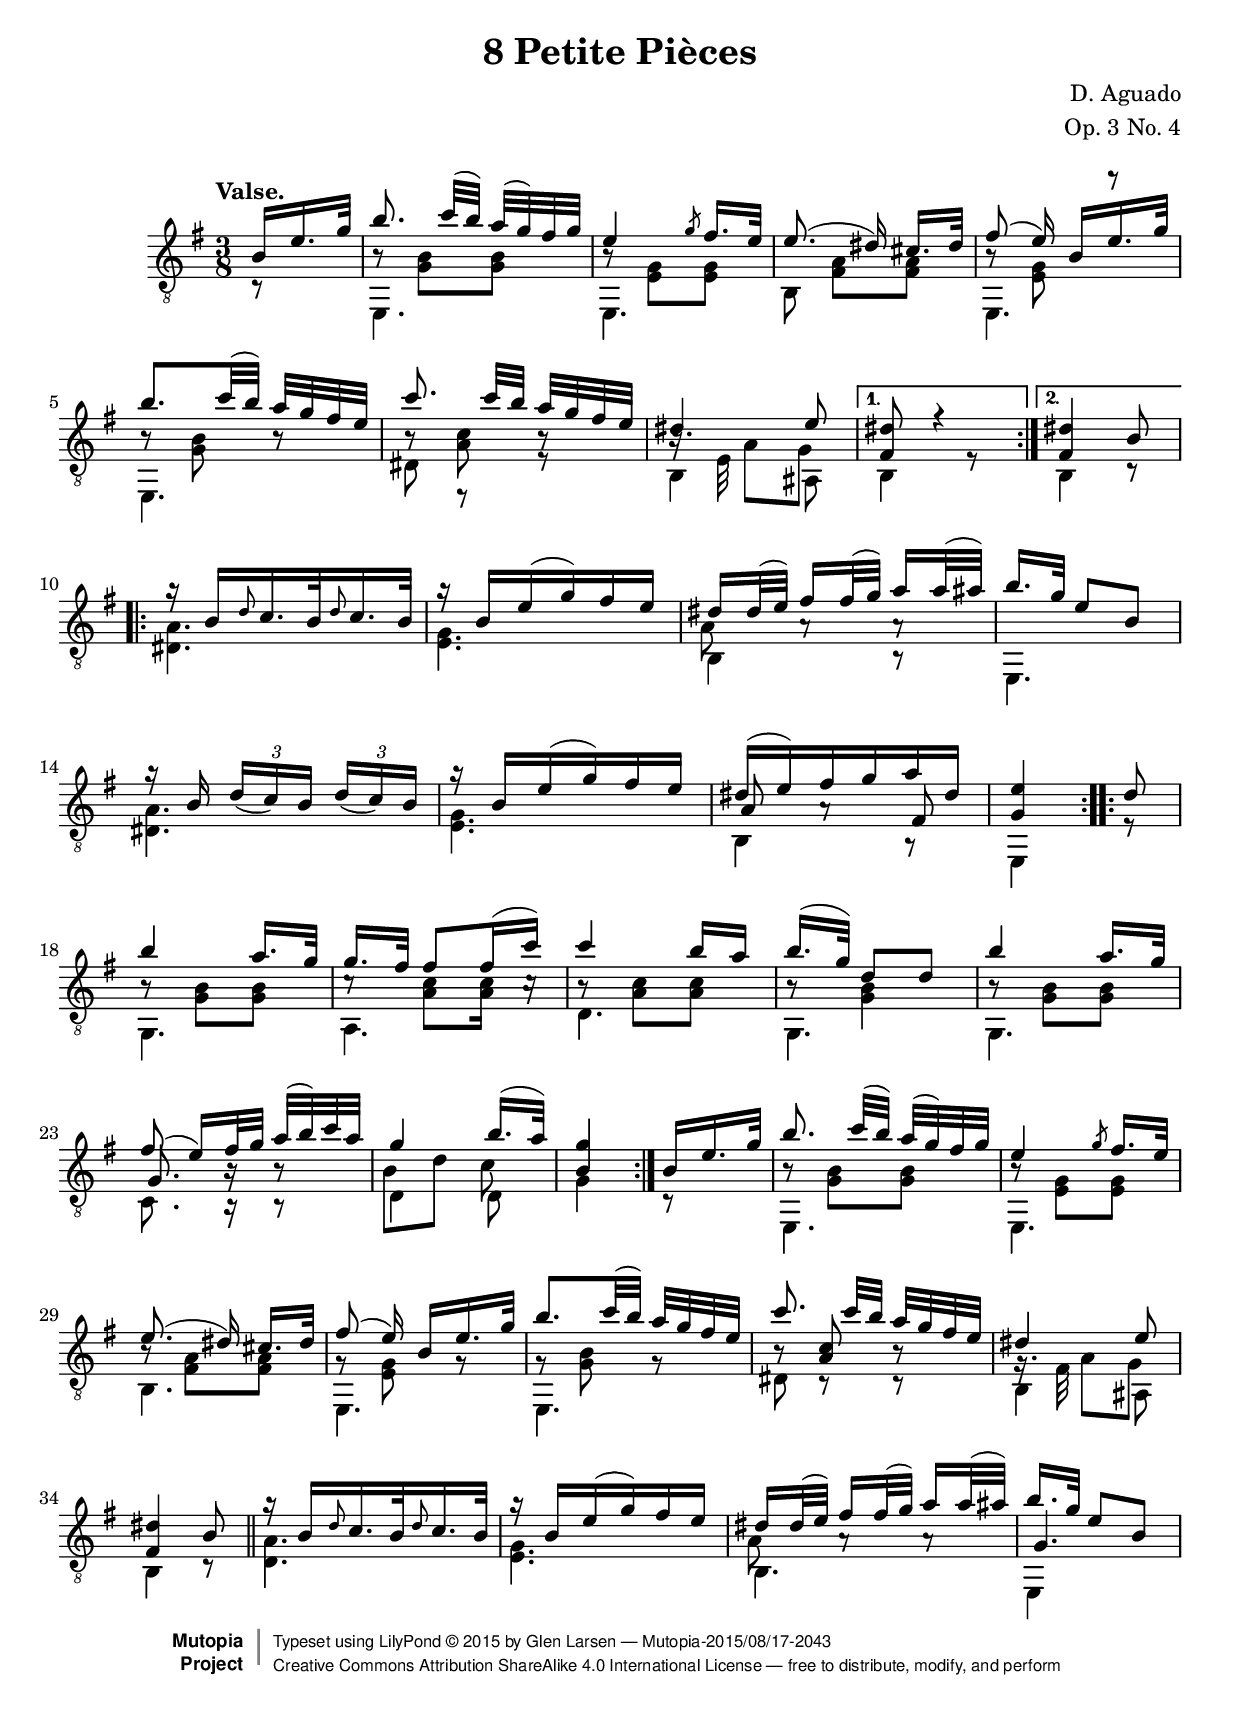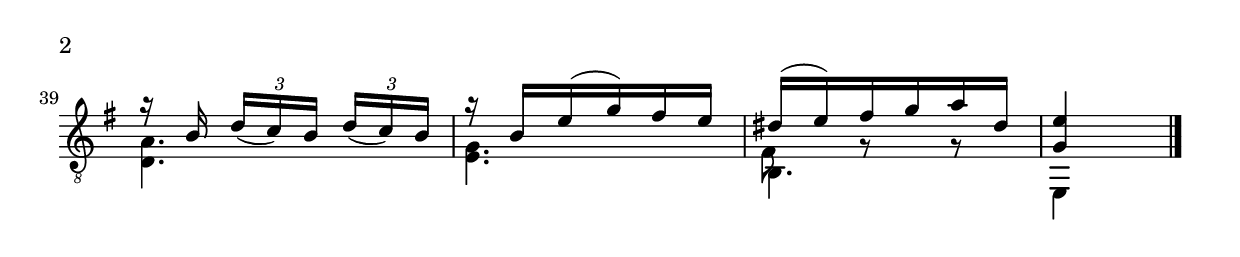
\version "2.18.2"

\header {
  title = "8 Petite Pièces"
  composer = "D. Aguado"
  opus = "Op. 3 No. 4"
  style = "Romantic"
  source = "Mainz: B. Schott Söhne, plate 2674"
  % Statens musikbibliotek - The Music Library of Sweden
  % Boije 003 - http://urn.kb.se/resolve?urn=urn:nbn:se:statensmusikverk-4032
  date = "1830"
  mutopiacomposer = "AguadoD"
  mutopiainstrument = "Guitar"
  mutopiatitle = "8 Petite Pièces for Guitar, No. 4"
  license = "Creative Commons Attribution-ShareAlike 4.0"
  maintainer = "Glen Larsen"
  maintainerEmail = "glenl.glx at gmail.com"

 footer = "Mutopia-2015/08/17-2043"
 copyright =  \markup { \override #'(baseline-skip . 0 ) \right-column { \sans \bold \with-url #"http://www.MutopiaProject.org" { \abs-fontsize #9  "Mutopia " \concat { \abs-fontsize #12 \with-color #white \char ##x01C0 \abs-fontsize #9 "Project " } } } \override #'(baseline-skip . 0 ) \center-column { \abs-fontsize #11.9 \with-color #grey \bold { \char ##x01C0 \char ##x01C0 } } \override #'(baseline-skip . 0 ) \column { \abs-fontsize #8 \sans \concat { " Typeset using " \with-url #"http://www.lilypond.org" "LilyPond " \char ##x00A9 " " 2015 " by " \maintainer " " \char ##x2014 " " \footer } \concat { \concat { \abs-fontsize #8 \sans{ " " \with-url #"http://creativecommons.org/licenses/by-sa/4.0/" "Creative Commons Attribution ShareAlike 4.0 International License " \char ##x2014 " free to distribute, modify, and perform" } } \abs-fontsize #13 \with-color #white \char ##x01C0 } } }
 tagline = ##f
}

\paper {
  % add space between composer/opus markup and first staff
  markup-system-spacing #'padding = #3
  % add a little space between composer and opus
  markup-markup-spacing #'padding = #1.2
  top-margin = #8
  bottom-margin = #10
}

mbreak = { \break }
global = {
  \key e \minor
  \time 3/8
}

umotifa = {
  b8. c32[( b)] a( g) fis g |
  e4 \slashedGrace{g8} fis16. e32 |
  e8.(\noBeam dis16) cis16.[ dis32] |
  fis8(\noBeam e16) b16[ e16. g32] |
  b8.[ c32( b)] a g fis e |
  c'8. \noBeam c32[ b] a g fis e |
  dis4 e8 |
}

umotifb = {
  r16 b16 \repeat unfold 2 { \grace{d8} c16. b32 } |
  r16 b e( g) fis e |
  dis16 dis32( e) fis16[ fis32( g)] a16 a32( ais) |
  b16.[ g32] e8 b |
  \mbreak
  r16 b \tuplet 3/2 { d[_( c) b] } \tuplet 3/2 { d_( c) b } |
  r16 b e( g) fis e |
  dis16( e) fis g a dis, |
}

upperVoice = \relative c' {
  \voiceOne
  \repeat volta 2 {
    \partial 8. { b16 e16. g32 } |
    \umotifa
  }
  \alternative {
    { <dis fis,>8 r4 | }
    { <dis fis,>4 b8 | }
  }
  \mbreak
  \repeat volta 2 {
    \umotifb
    <e g,>4
  }
  \repeat volta 2 {
    d8 |
    \mbreak
    b'4 a16. g32 |
    g16. fis32 fis8[ fis16( c')] | % source has last 2 notes as 32nds
    c4 b16[ a] |
    b16.( g32) d8[ d] |
    b'4 a16.[ g32] |
    \mbreak
    fis8( e16)[ fis32 g] a( b) c a |
    g4 b16.[( a32)] |
    \set Timing.measureLength = #(ly:make-moment 1/4)
    <g b,>4
  }
  \set Timing.measureLength = #(ly:make-moment 3/16)
  b,16 e16. g32
  \set Timing.measureLength = #(ly:make-moment 3/8)
  \umotifa
  <dis fis,>4 b8 |
  \bar "||"
  \umotifb
  <e g,>4 s8
  \bar "|."
}

lowerVoice = \relative c, {
  \voiceTwo
  \partial 8. { r8 s16 } |
  e4. |
  e4. |
  s4. |
  e4. |
  e4. |
  dis'8 r8 r |
  b4 ais8 |
  b4 r8 |
  b4 r8 |

  <a' dis,>4. |
  <g e>4. |
  b,4 b8\rest  |
  e,4. |
  <a' dis,>4. |
  <g e>4. |
  b,4 r8  |
  e,4                           % end of volta
  r8 |                          % beginning of next

  g4. |
  a4. |
  d4. |
  g,4. |
  g4. |

  c8. b16\rest b8\rest |
  d4 d8 |
  \set Timing.measureLength = #(ly:make-moment 1/4)
  g4 |
  \set Timing.measureLength = #(ly:make-moment 3/16)
  r8 s16 |
  e,4. |
  e4. |
  b'4. |
  e,4. |
  e4. |
  dis'8 c\rest c\rest |
  b4 ais8 |

  b4 r8 |
  \repeat unfold 2 {
    <a' d,>4. |
    <g e>4. |
    b,4. |
    e,4 s8
  }
}

middleVoice = \relative c' {
  \voiceThree
  \stemDown
  \partial 8. { s8. } |
  b8\rest <b g> q |
  b8\rest <g e> q |
  b,8 <a' fis>8[ q] |
  b8\rest <g e> r |

  b8\rest <b g> b8\rest |
  b8\rest <c a> b8\rest |
  b16.\rest e,32 a8[ g] |
  s4. |
  s4. |

  s4. |
  s4. |
  a8 a\rest a\rest |
  s4. |

  s4. |
  s4. |
  \stemUp a8 a\rest fis \stemDown |
  s4. |

  b8\rest <b g> q |
  c8\rest <c a> q16 c\rest |
  b8\rest <c a> q |
  b8\rest <b g>4 |
  b8\rest <b g>8[ q] |

  \once\stemUp g8. b16\rest b8\rest |
  b8[ d] c |
  \set Timing.measureLength = #(ly:make-moment 1/4)
  s4
  \set Timing.measureLength = #(ly:make-moment 3/16)
  s8.
  \set Timing.measureLength = #(ly:make-moment 3/8)
  b8\rest <b g> q |
  b8\rest <g e> q |

  b8\rest <a fis> q |
  g8\rest <g e> g8\rest |
  g8\rest <b g> g8\rest |
  b8\rest \once\stemUp <c a> b8\rest |
  g16.\rest fis32 a8[ g] |

  \repeat unfold 3 { s4. | }
  a8 a\rest a\rest |

  \once\stemUp g4. |
  s4. |
  s4. |
  fis8 g\rest g\rest |
  s4 s8
}


\score {
  <<
    \new Staff = "Guitar" \with {
      midiInstrument = #"acoustic guitar (nylon)"
      \override StringNumber #'stencil = ##f
    } <<
      \global
      \clef "treble_8"
      \tempo "Valse."

      \context Voice = "upperVoice" \upperVoice
      \context Voice = "lowerVoice" \lowerVoice
      \context Voice = "middleVoice" \middleVoice
    >>
%{
    % tabs are not completely developed
    \new TabStaff = "Guitar tabs" \with {
      restrainOpenStrings = ##t
    } <<
      \clef "moderntab"
      \global
      \context TabVoice = "upperVoice" \upperVoice
      \context TabVoice = "lowerVoice" \lowerVoice
      \context TabVoice = "middleVoice" \middleVoice
    >>
%}
  >>
  \layout {}
  \midi {
    \tempo 4 = 90
  }
}
